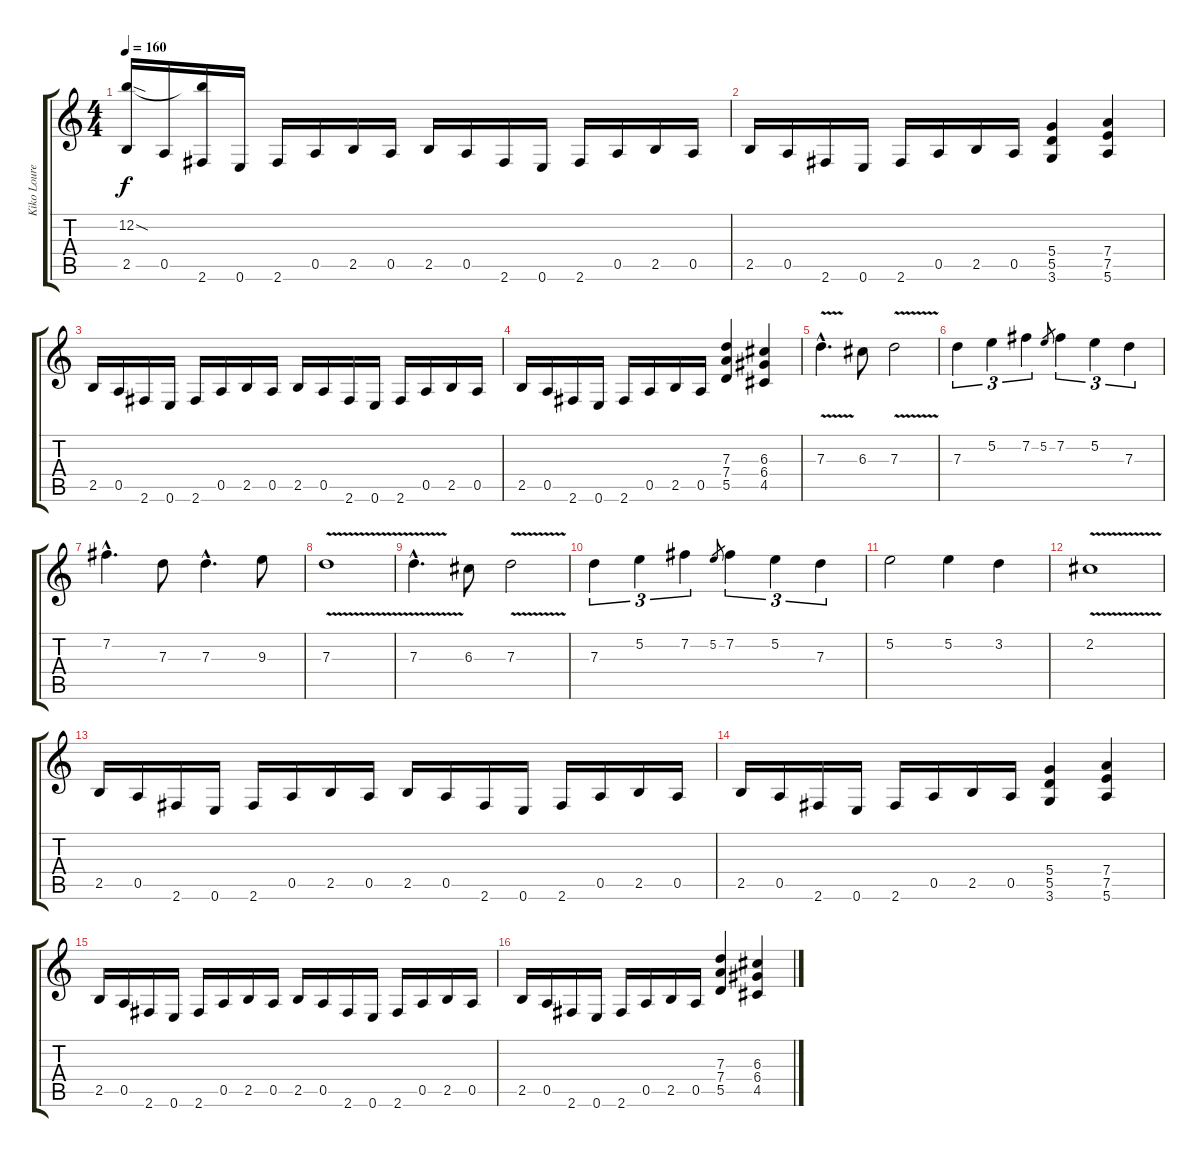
\track ("Kiko Loureiro" "Kiko Loure") {instrument distortionguitar}
\staff {score tabs}
\tuning (E4 B3 G3 D3 A2 E2) {hide}
\ts (4 4)
\tempo 160
\clef g2
\ks c
(12.2{sod} 2.5).16{dy f} 0.5.16 (12.2{t} 2.6).16 0.6.16 2.6.16 0.5.16 2.5.16 0.5.16 2.5.16 0.5.16 2.6.16 0.6.16 2.6.16 0.5.16 2.5.16 0.5.16 |
2.5.16 0.5.16 2.6.16 0.6.16 2.6.16 0.5.16 2.5.16 0.5.16 (5.4 5.5 3.6).4 (7.4 7.5 5.6).4 |
2.5.16 0.5.16 2.6.16 0.6.16 2.6.16 0.5.16 2.5.16 0.5.16 2.5.16 0.5.16 2.6.16 0.6.16 2.6.16 0.5.16 2.5.16 0.5.16 |
2.5.16 0.5.16 2.6.16 0.6.16 2.6.16 0.5.16 2.5.16 0.5.16 (7.3 7.4 5.5).4 (6.3 6.4 4.5).4 |
7.3{v hac}.4{d} 6.3.8 7.3{v}.2 |
7.3.4{tu (3 2)} 5.2.4{tu (3 2)} 7.2.4{tu (3 2)} 5.2.8{gr} 7.2.4{tu (3 2)} 5.2.4{tu (3 2)} 7.3.4{tu (3 2)} |
7.2{hac}.4{d} 7.3.8 7.3{hac}.4{d} 9.3.8 |
7.3{v}.1 |
7.3{v hac}.4{d} 6.3.8 7.3{v}.2 |
7.3.4{tu (3 2)} 5.2.4{tu (3 2)} 7.2.4{tu (3 2)} 5.2.8{gr} 7.2.4{tu (3 2)} 5.2.4{tu (3 2)} 7.3.4{tu (3 2)} |
5.2.2 5.2.4 3.2.4 |
2.2{v}.1 |
2.5.16 0.5.16 2.6.16 0.6.16 2.6.16 0.5.16 2.5.16 0.5.16 2.5.16 0.5.16 2.6.16 0.6.16 2.6.16 0.5.16 2.5.16 0.5.16 |
2.5.16 0.5.16 2.6.16 0.6.16 2.6.16 0.5.16 2.5.16 0.5.16 (5.4 5.5 3.6).4 (7.4 7.5 5.6).4 |
2.5.16 0.5.16 2.6.16 0.6.16 2.6.16 0.5.16 2.5.16 0.5.16 2.5.16 0.5.16 2.6.16 0.6.16 2.6.16 0.5.16 2.5.16 0.5.16 |
2.5.16 0.5.16 2.6.16 0.6.16 2.6.16 0.5.16 2.5.16 0.5.16 (7.3 7.4 5.5).4 (6.3 6.4 4.5).4
